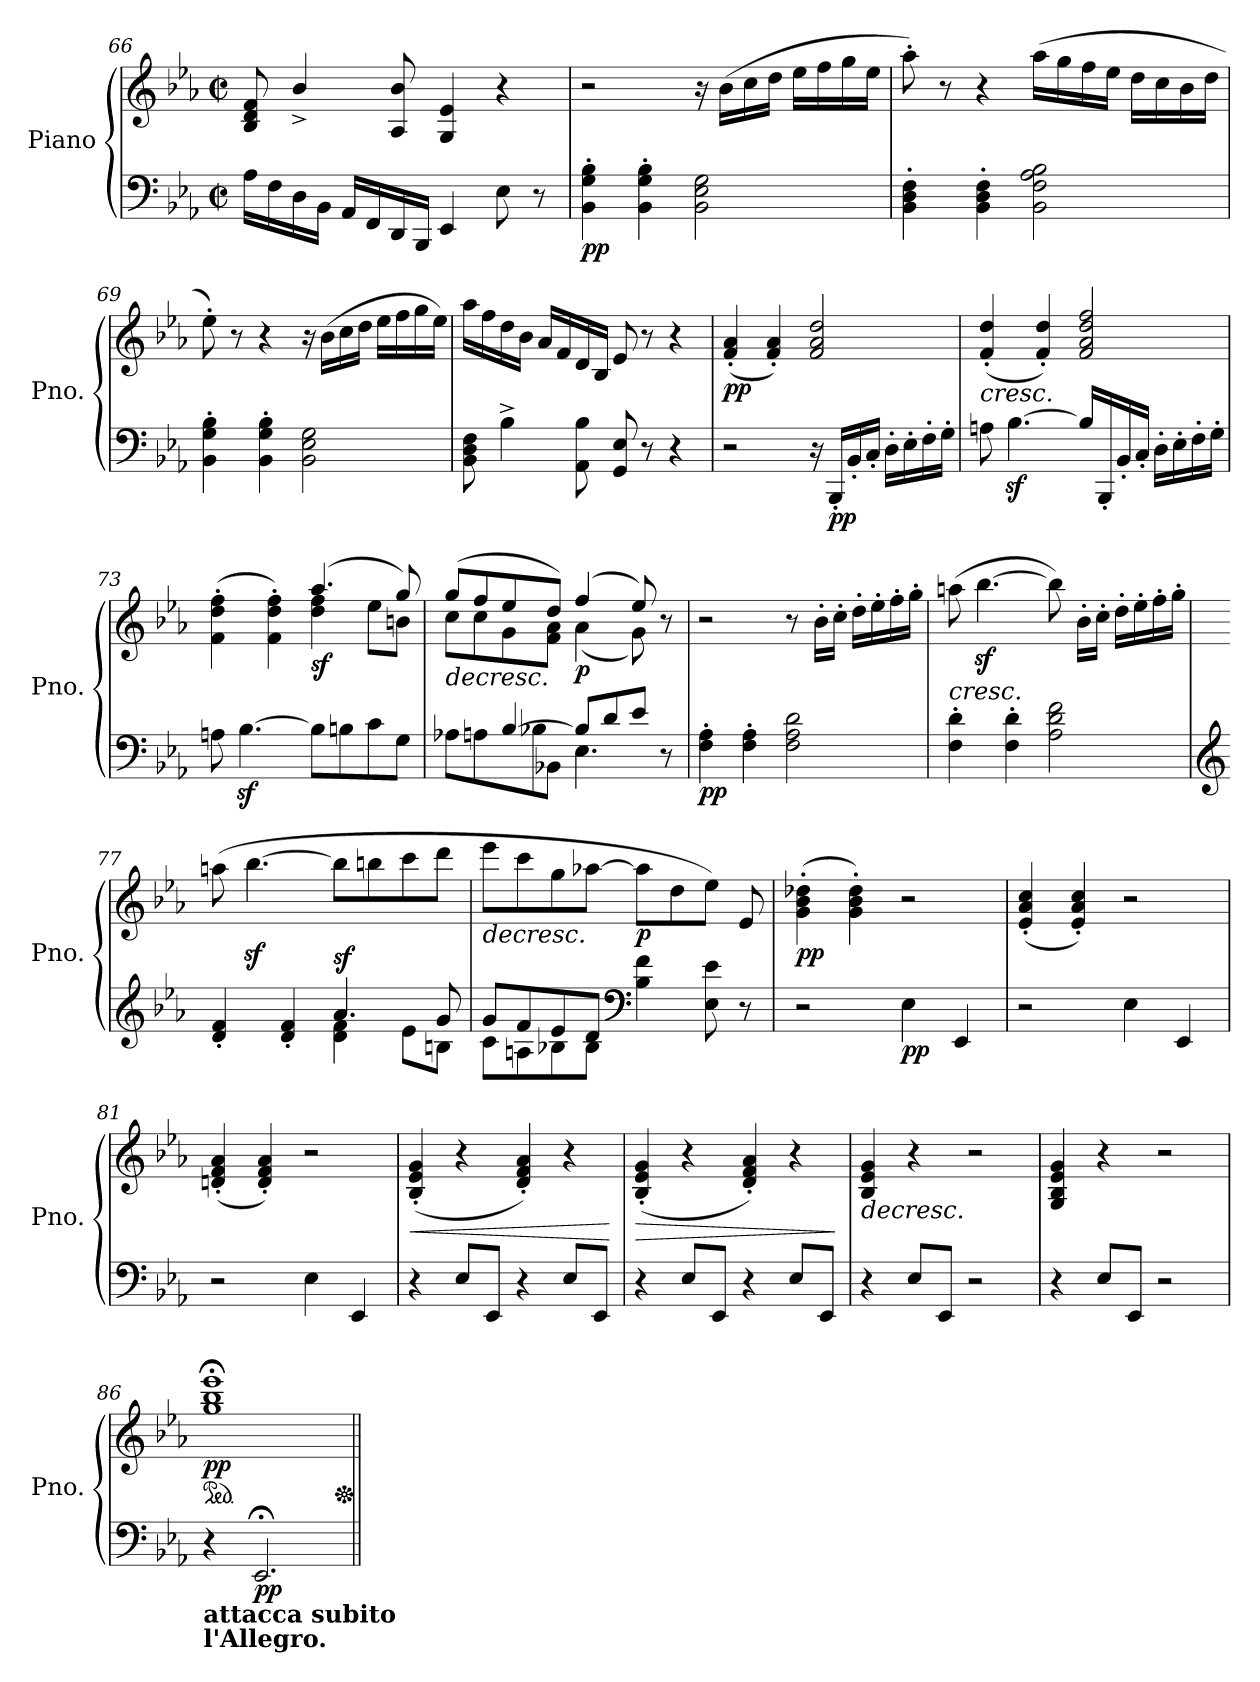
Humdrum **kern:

**kern	**kern	**dynam
*part1	*part1	*part1
*staff2	*staff1	*staff1/2
*I"Piano	*	*
*I'Pno.	*	*
*clefF4	*clefG2	*
*k[b-e-a-]	*k[b-e-a-]	*
*M2/2	*M2/2	*
*met(c|)	*met(c|)	*
=66	=66	=66
16A-\LL	8B-/ 8d/ 8f/	.
16F\	.	.
16D\	4b-^/	.
16BB-\JJ	.	.
16AA-/LL	.	.
16FF/	.	.
16DD/	8A-/ 8b-/	.
16BBB-/JJ	.	.
4EE-/	4G/ 4e-/	.
8E-\	4r	.
8r	.	.
!!LO:LB:g=z
=67	=67	=67
!	!	!LO:DY:b=2
4BB-\' 4G\' 4B-\'	2r	pp
4BB-\' 4G\' 4B-\'	.	.
2BB-\ 2E-\ 2G\	16r	.
.	(16b-\LL	.
.	16cc\	.
.	16dd\JJ	.
.	16ee-\LL	.
.	16ff\	.
.	16gg\	.
.	16ee-\JJ	.
=68	=68	=68
4BB-\' 4D\' 4F\'	8aa-'\)	.
.	8r	.
4BB-\' 4D\' 4F\'	4r	.
2BB-\ 2F\ 2A-\ 2B-\	(16aa-\LL	.
.	16gg\	.
.	16ff\	.
.	16ee-\JJ	.
.	16dd\LL	.
.	16cc\	.
.	16b-\	.
.	16dd\JJ	.
=69	=69	=69
4BB-\' 4G\' 4B-\'	8ee-'\)	.
.	8r	.
4BB-\' 4G\' 4B-\'	4r	.
2BB-\ 2E-\ 2G\	16r	.
.	(16b-\LL	.
.	16cc\	.
.	16dd\JJ	.
.	16ee-\LL	.
.	16ff\	.
.	16gg\	.
.	16ee-\JJ)	.
=70	=70	=70
8BB-\ 8D\ 8F\	16aa-\LL	.
.	16ff\	.
4B-^\	16dd\	.
.	16b-\JJ	.
.	16a-/LL	.
.	16f/	.
8AA-\ 8B-\	16d/	.
.	16B-/JJ	.
8GG/ 8E-/	8e-/	.
8r	8r	.
4r	4r	.
!!LO:LB:g=z
=71	=71	=71
!	!	!LO:DY:b
2r	(4f/' 4a-/'	pp
.	4f/' 4a-/')	.
16r	2f/ 2a-/ 2dd/	.
!	!	!LO:DY:b=2
16BBB-'/LL	.	pp
16BB-'/	.	.
16C'/JJ	.	.
16D'\LL	.	.
16E-'\	.	.
16F'\	.	.
16G'\JJ	.	.
=72	=72	=72
!	!LO:TX:b:i:t=cresc.	!
8An\	(4f/' 4dd/'	.
[4.B-z<\	.	.
.	4f/' 4dd/')	.
16B-/LL]	2f/ 2a-/ 2dd/ 2ff/	.
16BBB-'/	.	.
16BB-'/	.	.
16C'/JJ	.	.
16D'\LL	.	.
16E-'\	.	.
16F'\	.	.
16G'\JJ	.	.
=73	=73	=73
*	*^	*
8An\	(>4f\'> 4dd\'> 4ff\'>	2ryy	.
[4.B-z>\	.	.	.
.	4f\'> 4dd\'> 4ff\'>)	.	.
!	!	!	!LO:DY:b
8B-\L]	(4.aa-/	4dd\ 4ff\	sf
8Bn\	.	.	.
8c\	.	8ee-\L	.
8G\J	8gg/)	8bn\J	.
=74	=74	=74	=74
*^	*	*	*
!	!	!LO:TX:b:i:t=decresc.	!	!
4ryy	8A-X\L	(8gg/L	8cc\L	.
.	8An\	8ff/	8cc\	.
[4B-/	8B-X\	8ee-/	8g\	.
.	8BB-X\J	8dd/J)	8f\ 8a-\J	.
!	!	!	!	!LO:DY:b
8B-/L]	4.E-\	(4ff/	(4a-\	p
8d/	.	.	.	.
8e-/J	.	8ee-/)	8g\)	.
8r	8ryy	8r	8ryy	.
!!LO:PB:g=z
=75	=75	=75	=75	=75
!	!	!	!	!LO:DY:b=2
*v	*v	*	*	*
*	*v	*v	*
4F\' 4A-\'	2r	pp
4F\' 4A-\'	.	.
2F\ 2A-\ 2d\	8r	.
.	16b-'\LL	.
.	16cc'\JJ	.
.	16dd'\LL	.
.	16ee-'\	.
.	16ff'\	.
.	16gg'\JJ	.
=76	=76	=76
!LO:TX:a:i:t=cresc.	!	!
4F\' 4d\'	(8aan\	.
.	[4.bb-z<\	.
4F\' 4d\'	.	.
2A-\ 2d\ 2f\	8bb-\])	.
.	16b-'\LL	.
.	16cc'\JJ	.
.	16dd'\LL	.
.	16ee-'\	.
.	16ff'\	.
.	16gg'\JJ	.
=77	=77	=77
*clefG2	*	*
*^	*	*
4d/'< 4f/'<	2ryy	(8aan\	.
.	.	[4.bb-z>\	.
4d/'< 4f/'<	.	.	.
!	!	!	!LO:DY:a=2
4.a-/	4d\ 4f\	8bb-\L]	sf
.	.	8bbn\	.
.	8e-\L	8ccc\	.
8g/	8Bn\J	8ddd\J	.
=78	=78	=78	=78
!	!	!LO:TX:b:i:t=decresc.	!
8g/L	8c\L	8eee-\L	.
8f/	8An\	8ccc\	.
8e-/	8B-X\	8gg\	.
8d/J	8B-\J	[8aa-X\J	.
*clefF4	*	*	*
!	!	!	!LO:DY:b
4B-\ 4f\	4ryy	8aa-\L]	p
.	.	8dd\	.
8E-\ 8e-\	8ryy	8ee-\J)	.
8r	8ryy	8e-/	.
!!LO:LB:g=z
=79	=79	=79	=79
!	!	!	!LO:DY:b
*v	*v	*	*
2r	(4g\' 4b-\' 4dd-X\'	pp
.	4g\' 4b-\' 4dd-\')	.
!	!	!LO:DY:b=2
4E-\	2r	pp
4EE-/	.	.
=80	=80	=80
2r	(4e-/' 4a-/' 4cc/'	.
.	4e-/' 4a-/' 4cc/')	.
4E-\	2r	.
4EE-/	.	.
=81	=81	=81
2r	(4dn/' 4f/' 4a-/'	.
.	4d/' 4f/' 4a-/')	.
4E-\	2r	.
4EE-/	.	.
=82	=82	=82
!	!	!LO:HP:b
4r	(4B-/' 4e-/' 4g/'	<
8E-/L	4r	.
8EE-/J	.	.
4r	4d/' 4f/' 4a-/')	.
8E-/L	4r	.
8EE-/J	.	.
.	.	[
=83	=83	=83
!	!	!LO:HP:b
4r	(4B-/' 4e-/' 4g/'	>
8E-/L	4r	.
8EE-/J	.	.
4r	4d/' 4f/' 4a-/')	.
8E-/L	4r	.
8EE-/J	.	.
.	.	]
=84	=84	=84
!	!LO:TX:b:i:t=decresc.	!
4r	4B-/ 4e-/ 4g/	.
8E-/L	4r	.
8EE-/J	.	.
2r	2r	.
=85	=85	=85
4r	4G/ 4B-/ 4e-/ 4g/	.
8E-/L	4r	.
8EE-/J	.	.
2r	2r	.
=86	=86	=86
*	*ped	*
!LO:TX:b:B:t=attacca subito	!	!
!LO:TX:b:B:t=l'Allegro.	!	!
!	!	!LO:DY:b
4r	1gg;< 1bb-;< 1eee-;<	pp
!	!	!LO:DY:b=2
2.EE-;</	.	pp
*	*Xped	*
=||	=||	=||
*-	*-	*-
